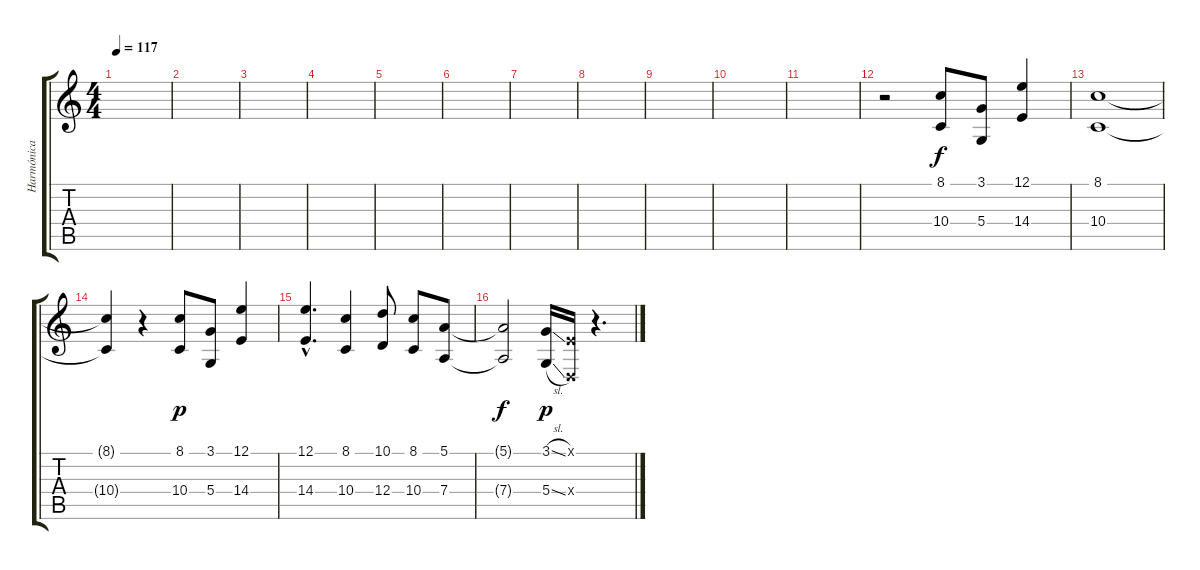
\track ("Harmónica (Suena mas lindo con acordion)" "Harmónica ") {instrument accordion}
\staff {score tabs}
\tuning (E4 B3 G3 D3 A2 E2) {hide}
\ts (4 4)
\tempo 117
\clef g2
\ks c
|
|
|
|
|
|
|
|
|
|
|
r.2 (8.1 10.4).8 (3.1 5.4).8 (12.1 14.4).4 |
(8.1 10.4).1 |
(8.1{t} 10.4{t}).4{dy f} r.4 (8.1 10.4).8{dy p} (3.1 5.4).8 (12.1 14.4).4 |
(12.1{hac} 14.4{hac}).4{d} (8.1 10.4).4 (10.1 12.4).8 (8.1 10.4).8 (5.1 7.4).8 |
(5.1{t} 7.4{t}).2{dy f} (3.1{sl} 5.4{sl}).16{dy p} (0.1{x} 0.4{x}).16 r.4{d}
